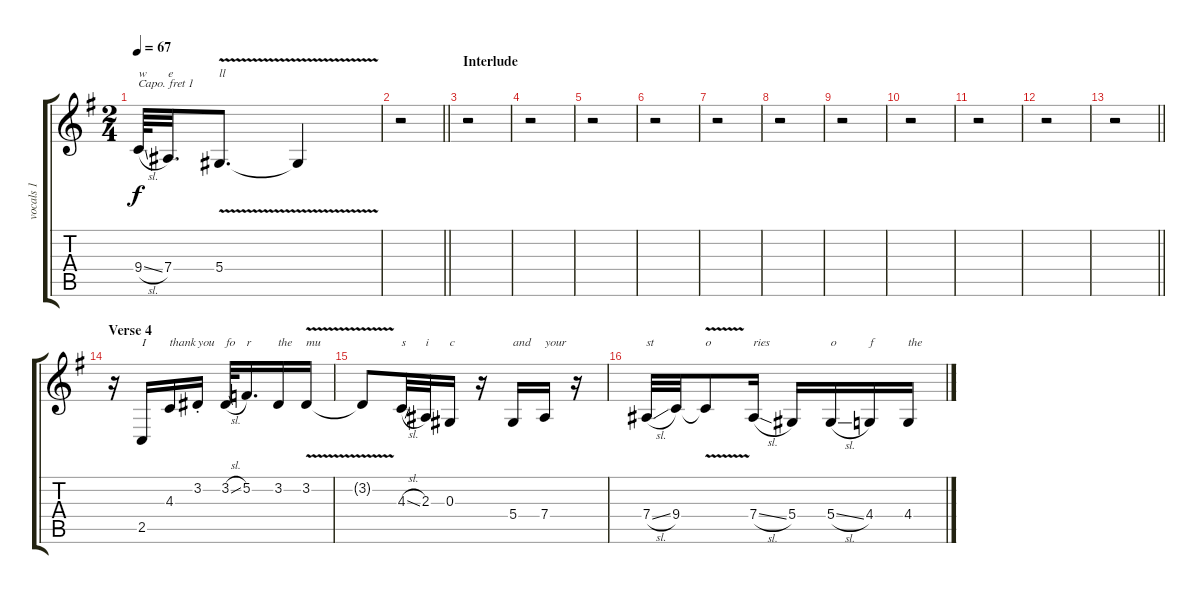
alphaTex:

\track ("vocals 1" "vocals 1") {instrument lead2sawtooth}
\staff {score tabs}
\capo 1
\tuning (E4 B3 G3 D3 A2 E2) {hide}
\ts (2 4)
\tempo 67
\clef g2
\ks g
9.4{sl}.64{txt "w" dy f} 7.4.32{d txt "e"} 5.4{v}.8{d txt "ll"} 5.4{t}.4 |
\barLineRight lightlight
r.2 |
\section ("" "Interlude")
r.2 |
r.2 |
r.2 |
r.2 |
r.2 |
r.2 |
r.2 |
r.2 |
r.2 |
r.2 |
\barLineRight lightlight
r.2 |
\section ("" "Verse 4")
r.16 2.5.16{txt "I"} 4.3.16{txt "thank"} 3.2{st}.16{txt "you"} 3.2{sl}.32{txt "fo"} 5.2.16{d txt "r"} 3.2.16{txt "the"} 3.2{v}.16{txt "mu"} |
3.2{t}.8 4.3{sl}.32{txt "s"} 2.3.32{txt "i"} 0.3.16{txt "c"} r.16 5.4.16{txt "and"} 7.4.16{txt "your"} r.16 |
7.4{sl}.32{txt "st"} 9.4.32 9.4{v t}.8{txt "o"} 7.4{sl}.16{txt "ries"} 5.4.16 5.4{sl}.16{txt "o"} 4.4.16{txt "f"} 4.4.16{txt "the"}
